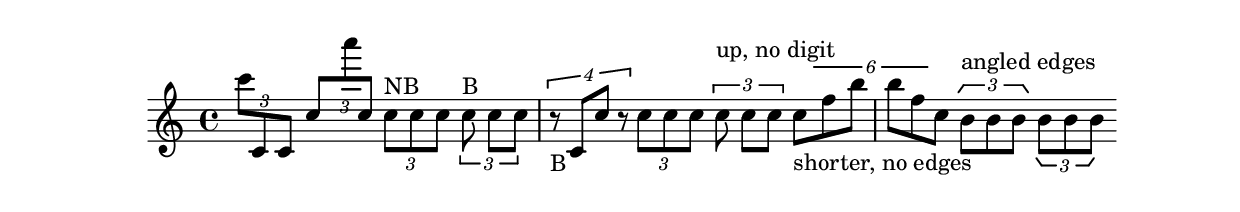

\header {
  texidoc = "Tuplet bracket formatting supports numerous options,
for instance, bracketed (B) and non-bracketed (NB).
"
}


\version "2.6.0"



\context Voice \relative c'' {

  \times 2/3 { c'8 c,, c }
  \times 2/3 { c'8 c'' c,, }

  
  \times 2/3 {  c8[^"NB" c c]  }
  
  \times 2/3 { c8^"B"  c[ c]  }
  \times 2/4 { r8_"B"  c,[ c'] r8 }
  
  \override TupletBracket  #'bracket-visibility = #'if-no-beam  
  \times 2/3 {  c8[ c c]  }
  
  \override TupletBracket  #'direction = #1
  \override TupletBracket  #'number-visibility = ##f
  \times 2/3 { c8^""^""^"up, no digit"  c[ c]  }
  \revert TupletBracket #'number-visibility

  \override TupletBracket  #'bracket-visibility = ##t
  \override TupletBracket  #'edge-height = #'(0.0 . 0.0)
  \override TupletBracket  #'shorten-pair = #'(2.0 . 2.0)
  \times 4/6 { c_"shorter, no edges" f b  b f c}	
  \revert TupletBracket #'edge-height
  \revert TupletBracket #'shorten-pair
  \override TupletBracket  #'bracket-flare = #'(0.5 . 0.5)
  \times 2/3 { b^""^""^"angled edges" b b }
  \revert TupletBracket #'direction
  \times 2/3 { b b b }

}


